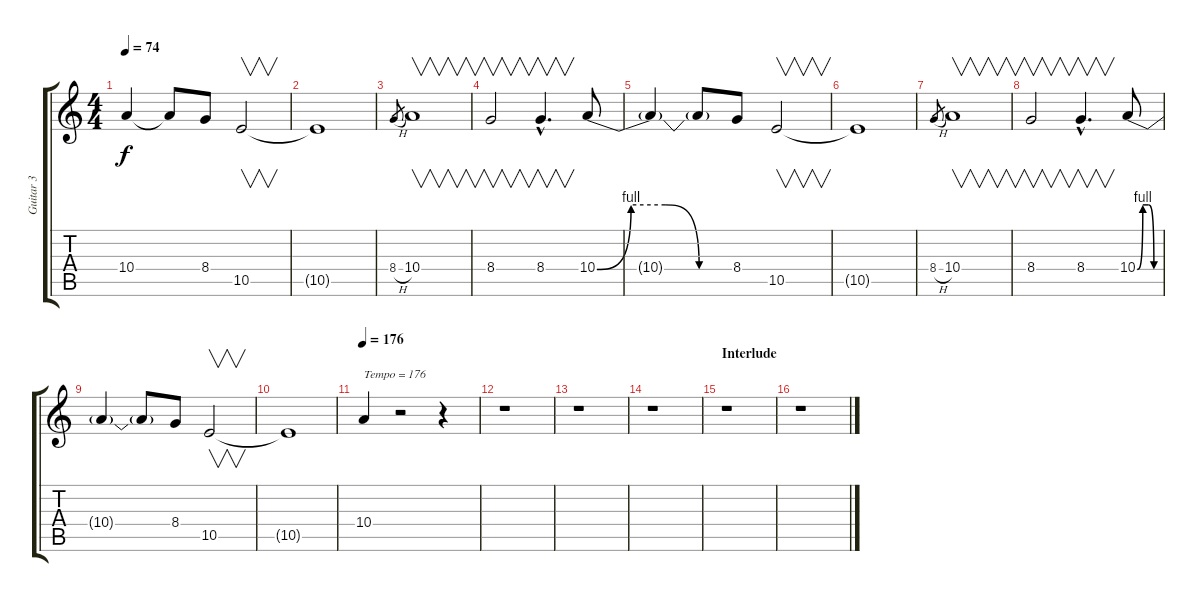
\track ("Guitar 3" "Guitar 3") {instrument distortionguitar}
\staff {score tabs}
\tuning (Db4 Ab3 E3 B2 Gb2 Db2) {hide}
\ts (4 4)
\tempo 74
\clef g2
\ks c
10.4{t}.4{dy f} 10.4{t}.8 8.4.8 10.5.2{v} |
10.5{t}.1 |
8.4{h}.8{gr} 10.4.1{v} |
8.4.2{v} 8.4{hac}.4{v d} 10.4{be (custom 0 0 15 4 30 4 45 0 60 0)}.8 |
10.4{t}.4 10.4{t}.8 8.4.8 10.5.2{v} |
10.5{t}.1 |
8.4{h}.8{gr} 10.4.1{v} |
8.4.2{v} 8.4{hac}.4{v d} 10.4{be (custom 0 0 15 4 30 4 45 0 60 0)}.8 |
10.4{t}.4 10.4{t}.8 8.4.8 10.5.2{v} |
10.5{t}.1 |
\tempo 176
10.4.4{txt "Tempo = 176"} r.2 r.4 |
r.1 |
r.1 |
r.1 |
\section ("" "Interlude")
r.1 |
r.1
